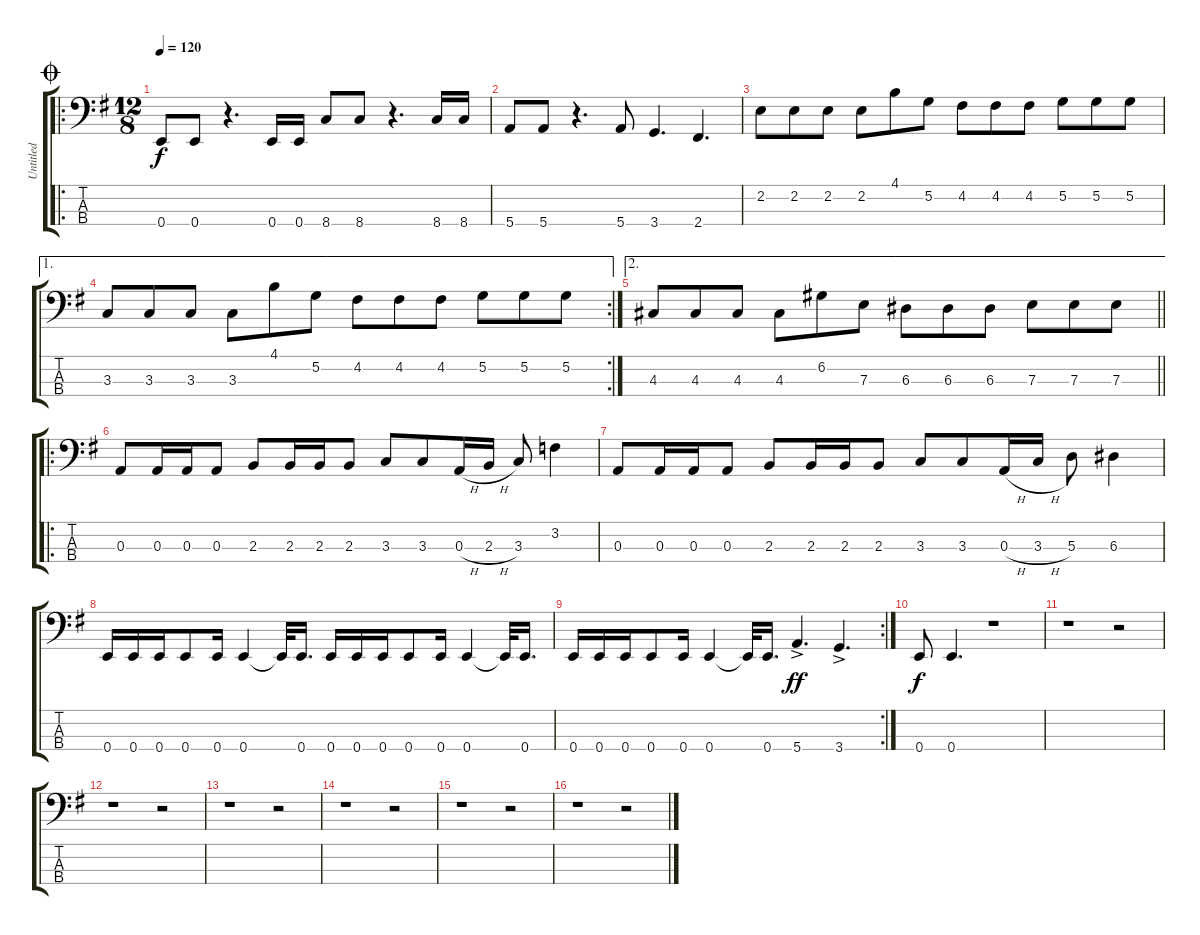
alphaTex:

\track ("Untitled" "Untitled") {instrument electricbassfinger}
\staff {score tabs}
\tuning (G2 D2 A1 E1) {hide}
\ro
\ts (12 8)
\jump coda
\tempo 120
\clef f4
\ks g
0.4.8{dy f} 0.4.8 r.4{d} 0.4.16 0.4.16 8.4.8 8.4.8 r.4{d} 8.4.16 8.4.16 |
5.4.8 5.4.8 r.4{d} 5.4.8 3.4.4{d} 2.4.4{d} |
2.2.8 2.2.8 2.2.8 2.2.8 4.1.8 5.2.8 4.2.8 4.2.8 4.2.8 5.2.8 5.2.8 5.2.8 |
\ae 1
\rc 2
3.3.8 3.3.8 3.3.8 3.3.8 4.1.8 5.2.8 4.2.8 4.2.8 4.2.8 5.2.8 5.2.8 5.2.8 |
\ae 2
\barLineRight lightlight
4.3.8 4.3.8 4.3.8 4.3.8 6.2.8 7.3.8 6.3.8 6.3.8 6.3.8 7.3.8 7.3.8 7.3.8 |
\ro
0.3.8 0.3.16 0.3.16 0.3.8 2.3.8 2.3.16 2.3.16 2.3.8 3.3.8 3.3.8 0.3{h}.16 2.3{h}.16 3.3.8 3.2.4 |
0.3.8 0.3.16 0.3.16 0.3.8 2.3.8 2.3.16 2.3.16 2.3.8 3.3.8 3.3.8 0.3{h}.16 3.3{h}.16 5.3.8 6.3.4 |
0.4.16 0.4.16 0.4.16 0.4.8 0.4.16 0.4.4 0.4{t}.32 0.4.16{d} 0.4.16 0.4.16 0.4.16 0.4.8 0.4.16 0.4.4 0.4{t}.32 0.4.16{d} |
\rc 2
0.4.16 0.4.16 0.4.16 0.4.8 0.4.16 0.4.4 0.4{t}.32 0.4.16{d} 5.4{ac}.4{d dy ff} 3.4{ac}.4{d} |
0.4.8{dy f} 0.4.4{d} r.1 |
r.1 r.2 |
r.1 r.2 |
r.1 r.2 |
r.1 r.2 |
r.1 r.2 |
r.1 r.2
